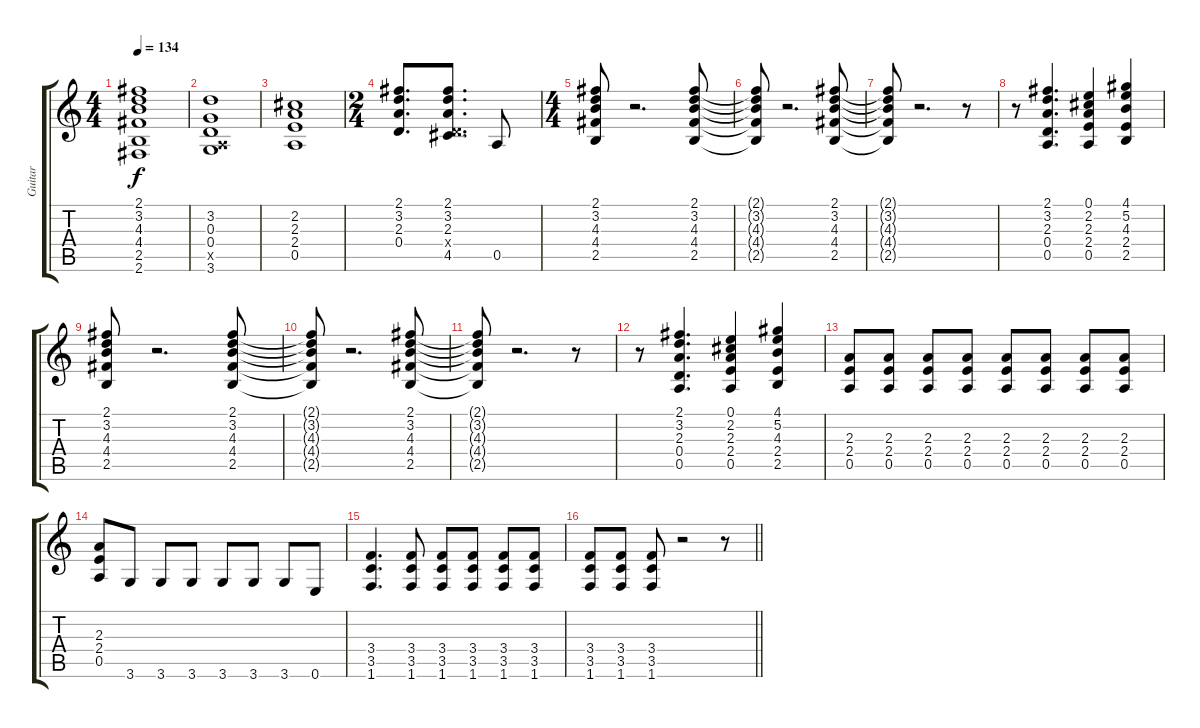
\track ("Guitar" "Guitar") {instrument distortionguitar}
\staff {score tabs}
\tuning (E4 B3 G3 D3 A2 E2) {hide}
\ts (4 4)
\tempo 134
\clef g2
\ks c
(2.1 3.2 4.3 4.4 2.5 2.6).1{dy f} |
(3.2 0.3 0.4 0.5{x} 3.6).1 |
(2.2 2.3 2.4 0.5).1 |
\ts (2 4)
(2.1 3.2 2.3 0.4).8{d} (2.1 3.2 2.3 0.4{x} 4.5).8{d} 0.5.8 |
\ts (4 4)
(2.1 3.2 4.3 4.4 2.5).8 r.2{d} (2.1 3.2 4.3 4.4 2.5).8 |
(2.1{t} 3.2{t} 4.3{t} 4.4{t} 2.5{t}).8 r.2{d} (2.1 3.2 4.3 4.4 2.5).8 |
(2.1{t} 3.2{t} 4.3{t} 4.4{t} 2.5{t}).8 r.2{d} r.8 |
r.8 (2.1 3.2 2.3 0.4 0.5).4{d} (0.1 2.2 2.3 2.4 0.5).4 (4.1 5.2 4.3 2.4 2.5).4 |
(2.1 3.2 4.3 4.4 2.5).8 r.2{d} (2.1 3.2 4.3 4.4 2.5).8 |
(2.1{t} 3.2{t} 4.3{t} 4.4{t} 2.5{t}).8 r.2{d} (2.1 3.2 4.3 4.4 2.5).8 |
(2.1{t} 3.2{t} 4.3{t} 4.4{t} 2.5{t}).8 r.2{d} r.8 |
r.8 (2.1 3.2 2.3 0.4 0.5).4{d} (0.1 2.2 2.3 2.4 0.5).4 (4.1 5.2 4.3 2.4 2.5).4 |
(2.3 2.4 0.5).8 (2.3 2.4 0.5).8 (2.3 2.4 0.5).8 (2.3 2.4 0.5).8 (2.3 2.4 0.5).8 (2.3 2.4 0.5).8 (2.3 2.4 0.5).8 (2.3 2.4 0.5).8 |
(2.3 2.4 0.5).8 3.6.8 3.6.8 3.6.8 3.6.8 3.6.8 3.6.8 0.6.8 |
(3.4 3.5 1.6).4{d} (3.4 3.5 1.6).8 (3.4 3.5 1.6).8 (3.4 3.5 1.6).8 (3.4 3.5 1.6).8 (3.4 3.5 1.6).8 |
\barLineRight lightlight
(3.4 3.5 1.6).8 (3.4 3.5 1.6).8 (3.4 3.5 1.6).8 r.2 r.8
